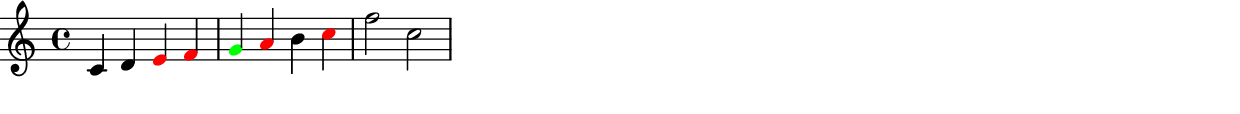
%% Generated by lilypond-book.py
%% Options: [exampleindent=10.16\mm,indent=0\mm,line-width=160\mm,quote,ragged-right]
\include "lilypond-book-preamble.ly"


% ****************************************************************
% Start cut-&-pastable-section
% ****************************************************************



\paper {
  indent = 0\mm
  line-width = 160\mm
  % offset the left padding, also add 1mm as lilypond creates cropped
  % images with a little space on the right
  line-width = #(- line-width (* mm  3.000000) (* mm 1))
  line-width = 160\mm - 2.0 * 10.16\mm
  % offset the left padding, also add 1mm as lilypond creates cropped
  % images with a little space on the right
  line-width = #(- line-width (* mm  3.000000) (* mm 1))
  ragged-right = ##t
}

\layout {
  
}





% ****************************************************************
% ly snippet:
% ****************************************************************
\sourcefileline 360
\relative {
  c'4 d
  \override NoteHead.color = #red
  e4 f |
  \once \override NoteHead.color = #green
  g4 a
  \once \revert NoteHead.color
  b c |
  \revert NoteHead.color
  f2 c |
}



% ****************************************************************
% end ly snippet
% ****************************************************************
